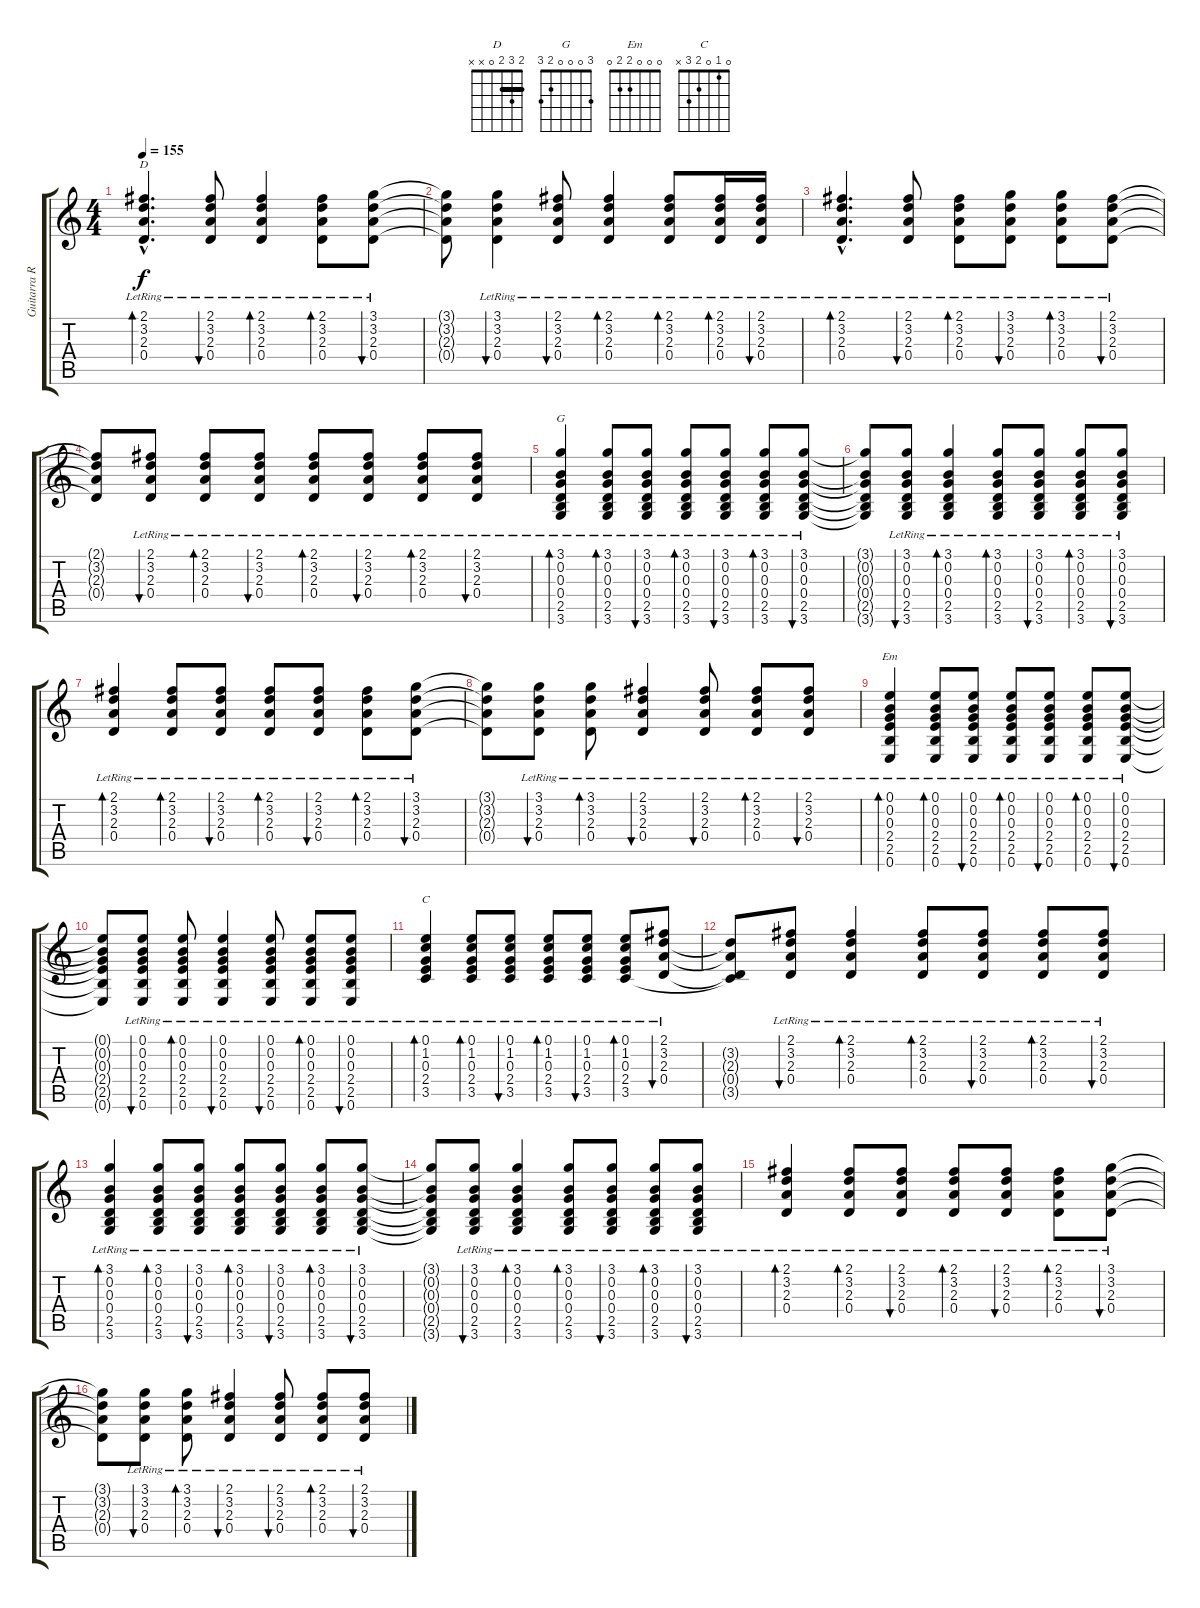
\track ("Guitarra Ritmo" "Guitarra R") {instrument acousticguitarsteel}
\staff {score tabs}
\tuning (E4 B3 G3 D3 A2 E2) {hide}
\chord ("D" 2 3 2 0 x x) {barre 2}
\chord ("G" 3 0 0 0 2 3)
\chord ("Em" 0 0 0 2 2 0)
\chord ("C" 0 1 0 2 3 x)
\ts (4 4)
\tempo 155
\clef g2
\ks c
(2.1{hac lr} 3.2{hac lr} 2.3{hac lr} 0.4{hac lr}).4{d bd 60 ch "D" dy f} (2.1{lr} 3.2{lr} 2.3{lr} 0.4{lr}).8{bu 60} (2.1{lr} 3.2{lr} 2.3{lr} 0.4{lr}).4{bd 60} (2.1{lr} 3.2{lr} 2.3{lr} 0.4{lr}).8{bd 60} (3.1{lr} 3.2{lr} 2.3{lr} 0.4{lr}).8{bu 60} |
(3.1{t} 3.2{t} 2.3{t} 0.4{t}).8 (3.1{lr} 3.2{lr} 2.3{lr} 0.4{lr}).4{bu 60} (2.1{lr} 3.2{lr} 2.3{lr} 0.4{lr}).8{bu 60} (2.1{lr} 3.2{lr} 2.3{lr} 0.4{lr}).4{bd 60} (2.1{lr} 3.2{lr} 2.3{lr} 0.4{lr}).8{bd 60} (2.1{lr} 3.2{lr} 2.3{lr} 0.4{lr}).16{bd 60} (2.1{lr} 3.2{lr} 2.3{lr} 0.4{lr}).16{bu 60} |
(2.1{hac lr} 3.2{hac lr} 2.3{hac lr} 0.4{hac lr}).4{d bd 60} (2.1{lr} 3.2{lr} 2.3{lr} 0.4{lr}).8{bu 60} (2.1{lr} 3.2{lr} 2.3{lr} 0.4{lr}).8{bd 60} (3.1{lr} 3.2{lr} 2.3{lr} 0.4{lr}).8{bu 60} (3.1{lr} 3.2{lr} 2.3{lr} 0.4{lr}).8{bd 60} (2.1{lr} 3.2{lr} 2.3{lr} 0.4{lr}).8{bu 60} |
(2.1{t} 3.2{t} 2.3{t} 0.4{t}).8 (2.1{lr} 3.2{lr} 2.3{lr} 0.4{lr}).8{bu 60} (2.1{lr} 3.2{lr} 2.3{lr} 0.4{lr}).8{bd 60} (2.1{lr} 3.2{lr} 2.3{lr} 0.4{lr}).8{bu 60} (2.1{lr} 3.2{lr} 2.3{lr} 0.4{lr}).8{bd 60} (2.1{lr} 3.2{lr} 2.3{lr} 0.4{lr}).8{bu 60} (2.1{lr} 3.2{lr} 2.3{lr} 0.4{lr}).8{bd 60} (2.1{lr} 3.2{lr} 2.3{lr} 0.4{lr}).8{bu 60} |
(3.1{lr} 0.2{lr} 0.3{lr} 0.4{lr} 2.5{lr} 3.6{lr}).4{bd 60 ch "G"} (3.1{lr} 0.2{lr} 0.3{lr} 0.4{lr} 2.5{lr} 3.6{lr}).8{bd 60} (3.1{lr} 0.2{lr} 0.3{lr} 0.4{lr} 2.5{lr} 3.6{lr}).8{bu 60} (3.1{lr} 0.2{lr} 0.3{lr} 0.4{lr} 2.5{lr} 3.6{lr}).8{bd 60} (3.1{lr} 0.2{lr} 0.3{lr} 0.4{lr} 2.5{lr} 3.6{lr}).8{bu 60} (3.1{lr} 0.2{lr} 0.3{lr} 0.4{lr} 2.5{lr} 3.6{lr}).8{bd 60} (3.1{lr} 0.2{lr} 0.3{lr} 0.4{lr} 2.5{lr} 3.6{lr}).8{bu 60} |
(3.1{t} 0.2{t} 0.3{t} 0.4{t} 2.5{t} 3.6{t}).8 (3.1{lr} 0.2{lr} 0.3{lr} 0.4{lr} 2.5{lr} 3.6{lr}).8{bu 60} (3.1{lr} 0.2{lr} 0.3{lr} 0.4{lr} 2.5{lr} 3.6{lr}).4{bd 60} (3.1{lr} 0.2{lr} 0.3{lr} 0.4{lr} 2.5{lr} 3.6{lr}).8{bd 60} (3.1{lr} 0.2{lr} 0.3{lr} 0.4{lr} 2.5{lr} 3.6{lr}).8{bu 60} (3.1{lr} 0.2{lr} 0.3{lr} 0.4{lr} 2.5{lr} 3.6{lr}).8{bd 60} (3.1{lr} 0.2{lr} 0.3{lr} 0.4{lr} 2.5{lr} 3.6{lr}).8{bu 60} |
(2.1{lr} 3.2{lr} 2.3{lr} 0.4{lr}).4{bd 60} (2.1{lr} 3.2{lr} 2.3{lr} 0.4{lr}).8{bd 60} (2.1{lr} 3.2{lr} 2.3{lr} 0.4{lr}).8{bu 60} (2.1{lr} 3.2{lr} 2.3{lr} 0.4{lr}).8{bd 60} (2.1{lr} 3.2{lr} 2.3{lr} 0.4{lr}).8{bu 60} (2.1{lr} 3.2{lr} 2.3{lr} 0.4{lr}).8{bd 60} (3.1{lr} 3.2{lr} 2.3{lr} 0.4{lr}).8{bu 60} |
(3.1{t} 3.2{t} 2.3{t} 0.4{t}).8 (3.1{lr} 3.2{lr} 2.3{lr} 0.4{lr}).8{bu 60} (3.1{lr} 3.2{lr} 2.3{lr} 0.4{lr}).8{bd 60} (2.1{lr} 3.2{lr} 2.3{lr} 0.4{lr}).4{bu 60} (2.1{lr} 3.2{lr} 2.3{lr} 0.4{lr}).8{bu 60} (2.1{lr} 3.2{lr} 2.3{lr} 0.4{lr}).8{bd 60} (2.1{lr} 3.2{lr} 2.3{lr} 0.4{lr}).8{bu 60} |
(0.1{lr} 0.2{lr} 0.3{lr} 2.4{lr} 2.5{lr} 0.6{lr}).4{bd 60 ch "Em"} (0.1{lr} 0.2{lr} 0.3{lr} 2.4{lr} 2.5{lr} 0.6{lr}).8{bd 60} (0.1{lr} 0.2{lr} 0.3{lr} 2.4{lr} 2.5{lr} 0.6{lr}).8{bu 60} (0.1{lr} 0.2{lr} 0.3{lr} 2.4{lr} 2.5{lr} 0.6{lr}).8{bd 60} (0.1{lr} 0.2{lr} 0.3{lr} 2.4{lr} 2.5{lr} 0.6{lr}).8{bu 60} (0.1{lr} 0.2{lr} 0.3{lr} 2.4{lr} 2.5{lr} 0.6{lr}).8{bd 60} (0.1{lr} 0.2{lr} 0.3{lr} 2.4{lr} 2.5{lr} 0.6{lr}).8{bu 60} |
(0.1{t} 0.2{t} 0.3{t} 2.4{t} 2.5{t} 0.6{t}).8 (0.1{lr} 0.2{lr} 0.3{lr} 2.4{lr} 2.5{lr} 0.6{lr}).8{bu 60} (0.1{lr} 0.2{lr} 0.3{lr} 2.4{lr} 2.5{lr} 0.6{lr}).8{bd 60} (0.1{lr} 0.2{lr} 0.3{lr} 2.4{lr} 2.5{lr} 0.6{lr}).4{bu 60} (0.1{lr} 0.2{lr} 0.3{lr} 2.4{lr} 2.5{lr} 0.6{lr}).8{bu 60} (0.1{lr} 0.2{lr} 0.3{lr} 2.4{lr} 2.5{lr} 0.6{lr}).8{bd 60} (0.1{lr} 0.2{lr} 0.3{lr} 2.4{lr} 2.5{lr} 0.6{lr}).8{bu 60} |
(0.1{lr} 1.2{lr} 0.3{lr} 2.4{lr} 3.5{lr}).4{bd 60 ch "C"} (0.1{lr} 1.2{lr} 0.3{lr} 2.4{lr} 3.5{lr}).8{bd 60} (0.1{lr} 1.2{lr} 0.3{lr} 2.4{lr} 3.5{lr}).8{bu 60} (0.1{lr} 1.2{lr} 0.3{lr} 2.4{lr} 3.5{lr}).8{bd 60} (0.1{lr} 1.2{lr} 0.3{lr} 2.4{lr} 3.5{lr}).8{bu 60} (0.1{lr} 1.2{lr} 0.3{lr} 2.4{lr} 3.5{lr}).8{bd 60} (2.1{lr} 3.2{lr} 2.3{lr} 0.4{lr}).8{bu 60} |
(3.2{t} 2.3{t} 0.4{t} 3.5{t}).8 (2.1{lr} 3.2{lr} 2.3{lr} 0.4{lr}).8{bu 60} (2.1{lr} 3.2{lr} 2.3{lr} 0.4{lr}).4{bd 60} (2.1{lr} 3.2{lr} 2.3{lr} 0.4{lr}).8{bd 60} (2.1{lr} 3.2{lr} 2.3{lr} 0.4{lr}).8{bu 60} (2.1{lr} 3.2{lr} 2.3{lr} 0.4{lr}).8{bd 60} (2.1{lr} 3.2{lr} 2.3{lr} 0.4{lr}).8{bu 60} |
(3.1{lr} 0.2{lr} 0.3{lr} 0.4{lr} 2.5{lr} 3.6{lr}).4{bd 60} (3.1{lr} 0.2{lr} 0.3{lr} 0.4{lr} 2.5{lr} 3.6{lr}).8{bd 60} (3.1{lr} 0.2{lr} 0.3{lr} 0.4{lr} 2.5{lr} 3.6{lr}).8{bu 60} (3.1{lr} 0.2{lr} 0.3{lr} 0.4{lr} 2.5{lr} 3.6{lr}).8{bd 60} (3.1{lr} 0.2{lr} 0.3{lr} 0.4{lr} 2.5{lr} 3.6{lr}).8{bu 60} (3.1{lr} 0.2{lr} 0.3{lr} 0.4{lr} 2.5{lr} 3.6{lr}).8{bd 60} (3.1{lr} 0.2{lr} 0.3{lr} 0.4{lr} 2.5{lr} 3.6{lr}).8{bu 60} |
(3.1{t} 0.2{t} 0.3{t} 0.4{t} 2.5{t} 3.6{t}).8 (3.1{lr} 0.2{lr} 0.3{lr} 0.4{lr} 2.5{lr} 3.6{lr}).8{bu 60} (3.1{lr} 0.2{lr} 0.3{lr} 0.4{lr} 2.5{lr} 3.6{lr}).4{bd 60} (3.1{lr} 0.2{lr} 0.3{lr} 0.4{lr} 2.5{lr} 3.6{lr}).8{bd 60} (3.1{lr} 0.2{lr} 0.3{lr} 0.4{lr} 2.5{lr} 3.6{lr}).8{bu 60} (3.1{lr} 0.2{lr} 0.3{lr} 0.4{lr} 2.5{lr} 3.6{lr}).8{bd 60} (3.1{lr} 0.2{lr} 0.3{lr} 0.4{lr} 2.5{lr} 3.6{lr}).8{bu 60} |
(2.1{lr} 3.2{lr} 2.3{lr} 0.4{lr}).4{bd 60} (2.1{lr} 3.2{lr} 2.3{lr} 0.4{lr}).8{bd 60} (2.1{lr} 3.2{lr} 2.3{lr} 0.4{lr}).8{bu 60} (2.1{lr} 3.2{lr} 2.3{lr} 0.4{lr}).8{bd 60} (2.1{lr} 3.2{lr} 2.3{lr} 0.4{lr}).8{bu 60} (2.1{lr} 3.2{lr} 2.3{lr} 0.4{lr}).8{bd 60} (3.1{lr} 3.2{lr} 2.3{lr} 0.4{lr}).8{bu 60} |
(3.1{t} 3.2{t} 2.3{t} 0.4{t}).8 (3.1{lr} 3.2{lr} 2.3{lr} 0.4{lr}).8{bu 60} (3.1{lr} 3.2{lr} 2.3{lr} 0.4{lr}).8{bd 60} (2.1{lr} 3.2{lr} 2.3{lr} 0.4{lr}).4{bu 60} (2.1{lr} 3.2{lr} 2.3{lr} 0.4{lr}).8{bu 60} (2.1{lr} 3.2{lr} 2.3{lr} 0.4{lr}).8{bd 60} (2.1{lr} 3.2{lr} 2.3{lr} 0.4{lr}).8{bu 60}
